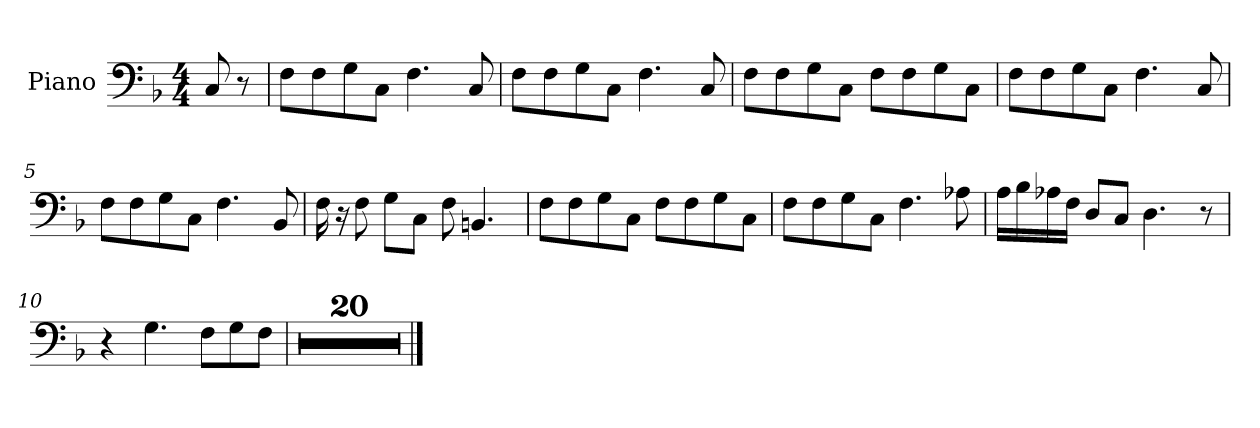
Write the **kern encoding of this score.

**kern
*part1
*staff1
*I"Piano
*I'Pno.
*clefF4
*k[b-]
*M4/4
=
8C/
8r
=1
8F\L
8F\
8G\
8C\J
4.F\
8C/
=2
8F\L
8F\
8G\
8C\J
4.F\
8C/
=3
8F\L
8F\
8G\
8C\J
8F\L
8F\
8G\
8C\J
=4
8F\L
8F\
8G\
8C\J
4.F\
8C/
=5
8F\L
8F\
8G\
8C\J
4.F\
8BB-/
!!LO:LB:g=z
=6
16F\
16r
8F\
8G\L
8C\J
8F\
4.BBn/
=7
8F\L
8F\
8G\
8C\J
8F\L
8F\
8G\
8C\J
=8
8F\L
8F\
8G\
8C\J
4.F\
8A-X\
=9
16A\LL
16B-\
16A-X\
16F\JJ
8D/L
8C/J
4.D\
8r
=10
4r
4.G\
8F\L
8G\
8F\J
=11
1r
=12
1r
!!LO:LB:g=z
=13
1r
=14
1r
=15
1r
=16
1r
=17
1r
=18
1r
=19
1r
=20
1r
=21
1r
=22
1r
=23
1r
=24
1r
=25
1r
=26
1r
=27
1r
=28
1r
=29
1r
!!LO:LB:g=z
=30
1r
==
*-
